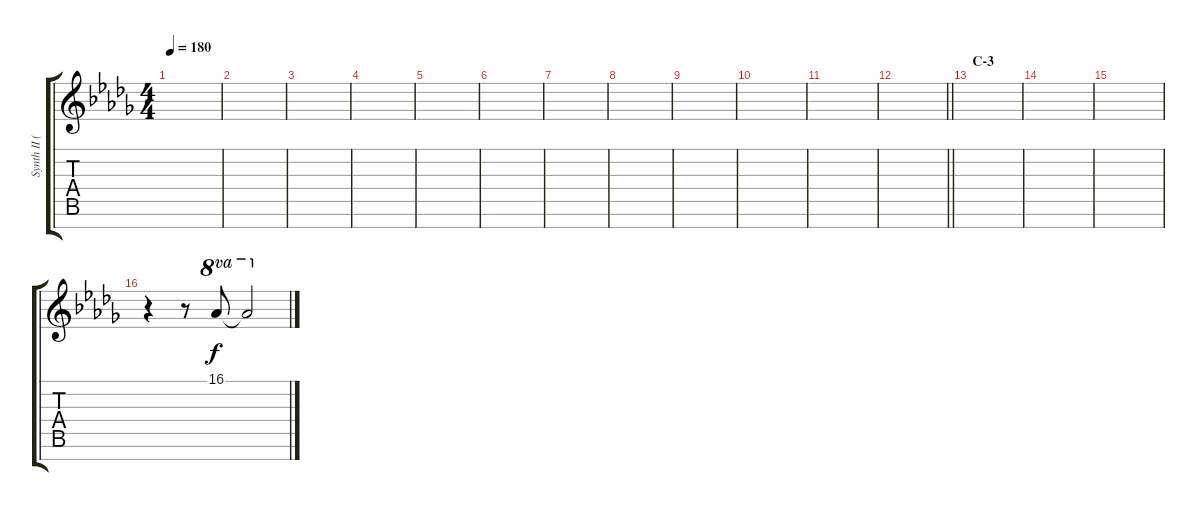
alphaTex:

\track ("Synth II (Kotobuki Tsumugi)" "Synth II (") {instrument vibraphone}
\staff {score tabs}
\tuning (E4 B3 G3 D3 A2 E2 B1) {hide}
\ts (4 4)
\tempo 180
\clef g2
\ks db
|
|
|
|
|
|
|
|
|
|
|
\barLineRight lightlight
|
\section ("" "C-3")
|
|
|
r.4 r.8 16.1.8{ot 8va} 16.1{t}.2{ot 8va}
